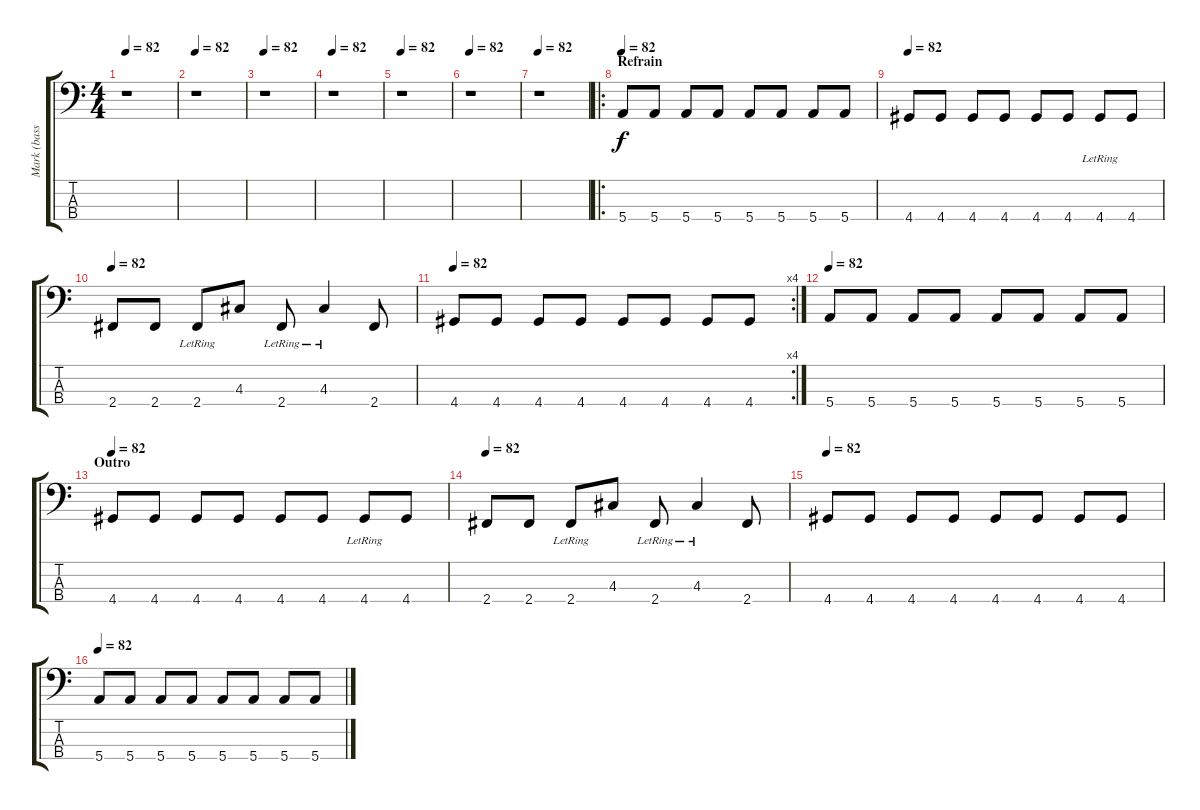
\track ("Mark (basse)" "Mark (bass") {instrument electricbasspick}
\staff {score tabs}
\tuning (G2 D2 A1 E1) {hide}
\ts (4 4)
\tempo 82
\clef f4
\ks c
r.1{dy f} |
\tempo 82
r.1 |
\tempo 82
r.1 |
\tempo 82
r.1 |
\tempo 82
r.1 |
\tempo 82
r.1 |
\tempo 82
r.1 |
\ro
\section ("" "Refrain")
\tempo 82
5.4.8 5.4.8 5.4.8 5.4.8 5.4.8 5.4.8 5.4.8 5.4.8 |
\tempo 82
4.4.8 4.4.8 4.4.8 4.4.8 4.4.8 4.4.8 4.4{lr}.8 4.4.8 |
\tempo 82
2.4.8 2.4.8 2.4{lr}.8 4.3.8 2.4{lr}.8 4.3{lr}.4 2.4.8 |
\rc 4
\tempo 82
4.4.8 4.4.8 4.4.8 4.4.8 4.4.8 4.4.8 4.4.8 4.4.8 |
\tempo 82
5.4.8 5.4.8 5.4.8 5.4.8 5.4.8 5.4.8 5.4.8 5.4.8 |
\section ("" "Outro")
\tempo 82
4.4.8 4.4.8 4.4.8 4.4.8 4.4.8 4.4.8 4.4{lr}.8 4.4.8 |
\tempo 82
2.4.8 2.4.8 2.4{lr}.8 4.3.8 2.4{lr}.8 4.3{lr}.4 2.4.8 |
\tempo 82
4.4.8 4.4.8 4.4.8 4.4.8 4.4.8 4.4.8 4.4.8 4.4.8 |
\tempo 82
5.4.8 5.4.8 5.4.8 5.4.8 5.4.8 5.4.8 5.4.8 5.4.8
